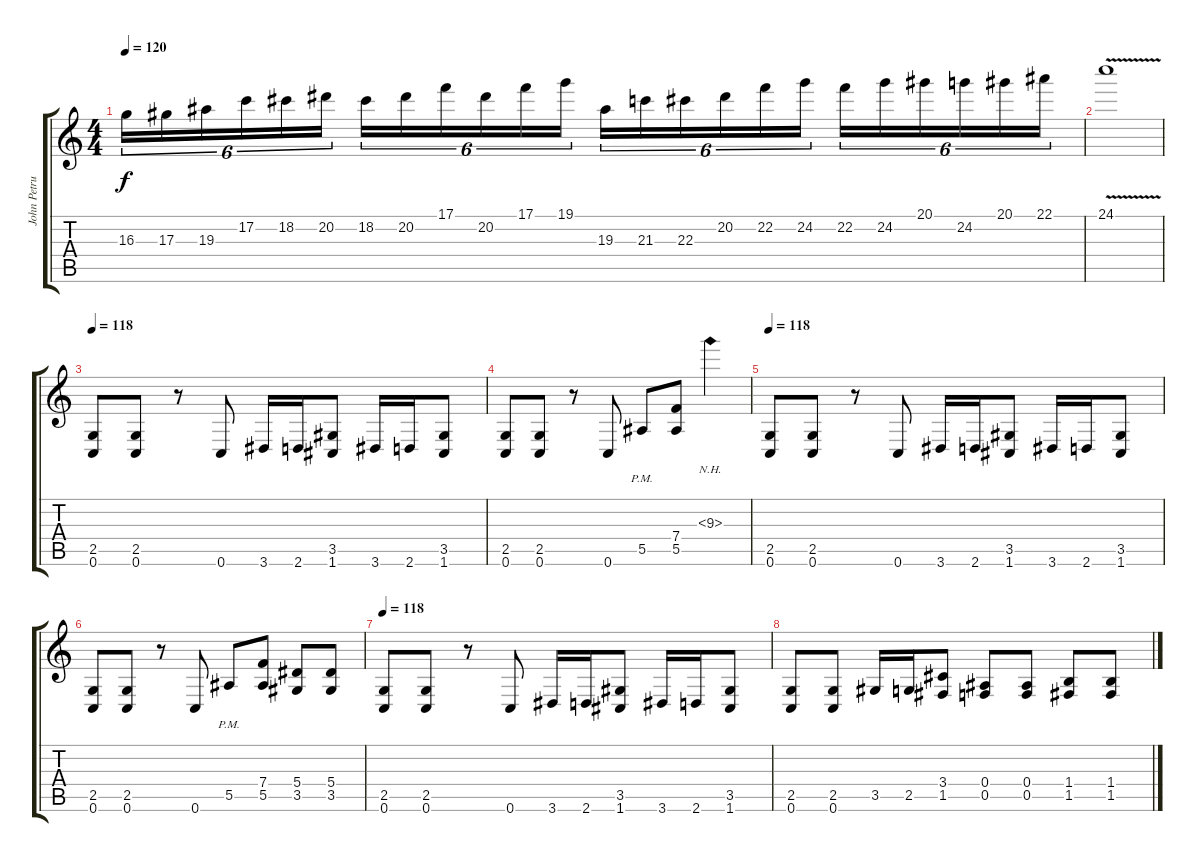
\track ("John Petrucci" "John Petru") {instrument distortionguitar}
\staff {score tabs}
\tuning (C4 G3 Eb3 Bb2 F2 C2) {hide}
\ts (4 4)
\tempo 120
\clef g2
\ks c
16.3.16{tu (6 4) dy f} 17.3.16{tu (6 4)} 19.3.16{tu (6 4)} 17.2.16{tu (6 4)} 18.2.16{tu (6 4)} 20.2.16{tu (6 4)} 18.2.16{tu (6 4)} 20.2.16{tu (6 4)} 17.1.16{tu (6 4)} 20.2.16{tu (6 4)} 17.1.16{tu (6 4)} 19.1.16{tu (6 4)} 19.3.16{tu (6 4)} 21.3.16{tu (6 4)} 22.3.16{tu (6 4)} 20.2.16{tu (6 4)} 22.2.16{tu (6 4)} 24.2.16{tu (6 4)} 22.2.16{tu (6 4)} 24.2.16{tu (6 4)} 20.1.16{tu (6 4)} 24.2.16{tu (6 4)} 20.1.16{tu (6 4)} 22.1.16{tu (6 4)} |
24.1{v}.1 |
\tempo 118
(2.5 0.6).8{volume 13 balance 8} (2.5 0.6).8 r.8 0.6.8 3.6.16 2.6.16 (3.5 1.6).8 3.6.16 2.6.16 (3.5 1.6).8 |
(2.5 0.6).8 (2.5 0.6).8 r.8 0.6.8 5.5{pm}.8 (7.4 5.5).8 9.3{nh}.4{balance 14} |
\tempo 118
(2.5 0.6).8{balance 8} (2.5 0.6).8 r.8 0.6.8 3.6.16 2.6.16 (3.5 1.6).8 3.6.16 2.6.16 (3.5 1.6).8 |
(2.5 0.6).8 (2.5 0.6).8 r.8 0.6.8 5.5{pm}.8 (7.4 5.5).8 (5.4 3.5).8 (5.4 3.5).8 |
\tempo 118
(2.5 0.6).8 (2.5 0.6).8 r.8 0.6.8 3.6.16 2.6.16 (3.5 1.6).8 3.6.16 2.6.16 (3.5 1.6).8 |
(2.5 0.6).8 (2.5 0.6).8 3.5.16 2.5.16 (3.4 1.5).8 (0.4 0.5).8 (0.4 0.5).8 (1.4 1.5).8 (1.4 1.5).8
